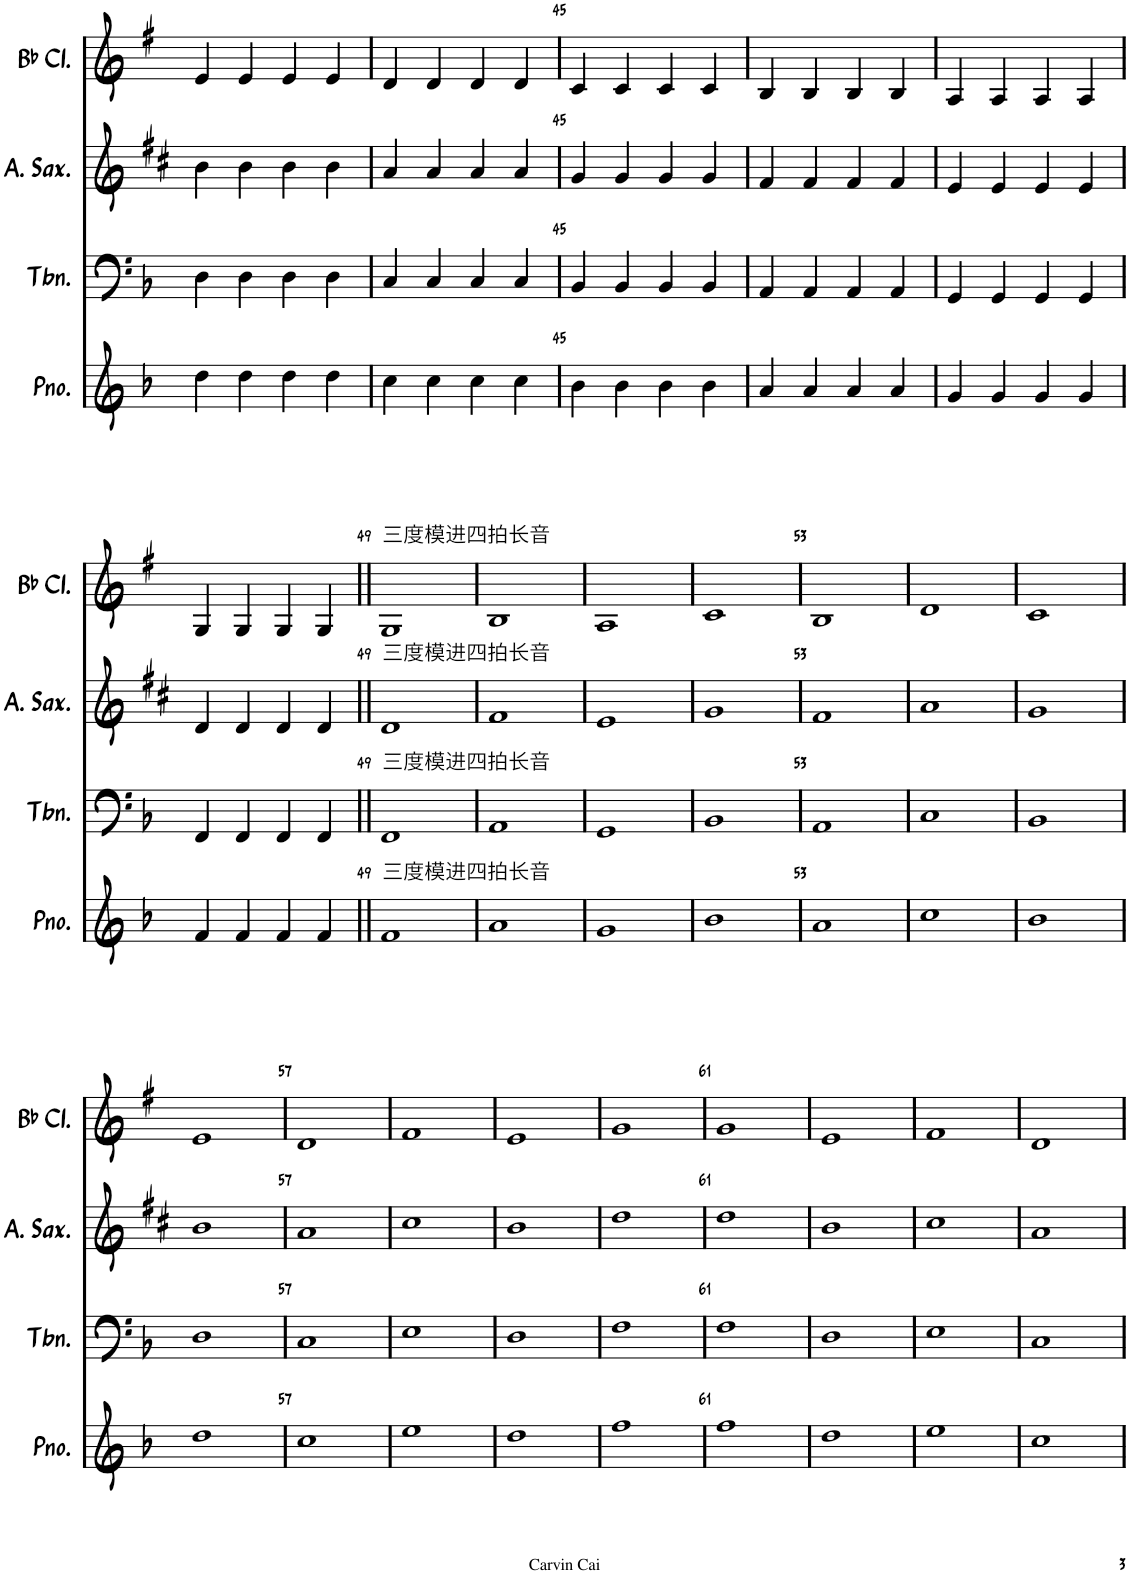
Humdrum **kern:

**kern	**kern	**kern	**kern
*part4	*part3	*part2	*part1
*staff4	*staff3	*staff2	*staff1
*I"钢琴	*I"长号	*I"中音萨克斯	*I"降B调单簧管
!!LO:PB:g=z
*clefG2	*clefF4	*clefG2	*clefG2
*	*	*Trd5c9	*Trd1c2
*k[b-]	*k[b-]	*k[f#c#]	*k[f#]
*M4/4	*M4/4	*M4/4	*M4/4
=43	=43	=43	=43
4dd\	4D\	4b\	4e/
4dd\	4D\	4b\	4e/
4dd\	4D\	4b\	4e/
4dd\	4D\	4b\	4e/
=44	=44	=44	=44
4cc\	4C/	4a/	4d/
4cc\	4C/	4a/	4d/
4cc\	4C/	4a/	4d/
4cc\	4C/	4a/	4d/
=45	=45	=45	=45
4b-\	4BB-/	4g/	4c/
4b-\	4BB-/	4g/	4c/
4b-\	4BB-/	4g/	4c/
4b-\	4BB-/	4g/	4c/
=46	=46	=46	=46
4a/	4AA/	4f#/	4B/
4a/	4AA/	4f#/	4B/
4a/	4AA/	4f#/	4B/
4a/	4AA/	4f#/	4B/
=47	=47	=47	=47
4g/	4GG/	4e/	4A/
4g/	4GG/	4e/	4A/
4g/	4GG/	4e/	4A/
4g/	4GG/	4e/	4A/
!!LO:LB:g=z
=48	=48	=48	=48
4f/	4FF/	4d/	4G/
4f/	4FF/	4d/	4G/
4f/	4FF/	4d/	4G/
4f/	4FF/	4d/	4G/
=49||	=49||	=49||	=49||
!	!	!	!LO:TX:a:t=三度模进四拍长音
!	!	!LO:TX:a:t=三度模进四拍长音	!
!	!LO:TX:a:t=三度模进四拍长音	!	!
!LO:TX:a:t=三度模进四拍长音	!	!	!
1f	1FF	1d	1G
=50	=50	=50	=50
1a	1AA	1f#	1B
=51	=51	=51	=51
1g	1GG	1e	1A
=52	=52	=52	=52
1b-	1BB-	1g	1c
=53	=53	=53	=53
1a	1AA	1f#	1B
=54	=54	=54	=54
1cc	1C	1a	1d
=55	=55	=55	=55
1b-	1BB-	1g	1c
!!LO:LB:g=z
=56	=56	=56	=56
1dd	1D	1b	1e
=57	=57	=57	=57
1cc	1C	1a	1d
=58	=58	=58	=58
1ee	1E	1cc#	1f#
=59	=59	=59	=59
1dd	1D	1b	1e
=60	=60	=60	=60
1ff	1F	1dd	1g
=61	=61	=61	=61
1ff	1F	1dd	1g
=62	=62	=62	=62
1dd	1D	1b	1e
=63	=63	=63	=63
1ee	1E	1cc#	1f#
=64	=64	=64	=64
1cc	1C	1a	1d
=	=	=	=
*-	*-	*-	*-
